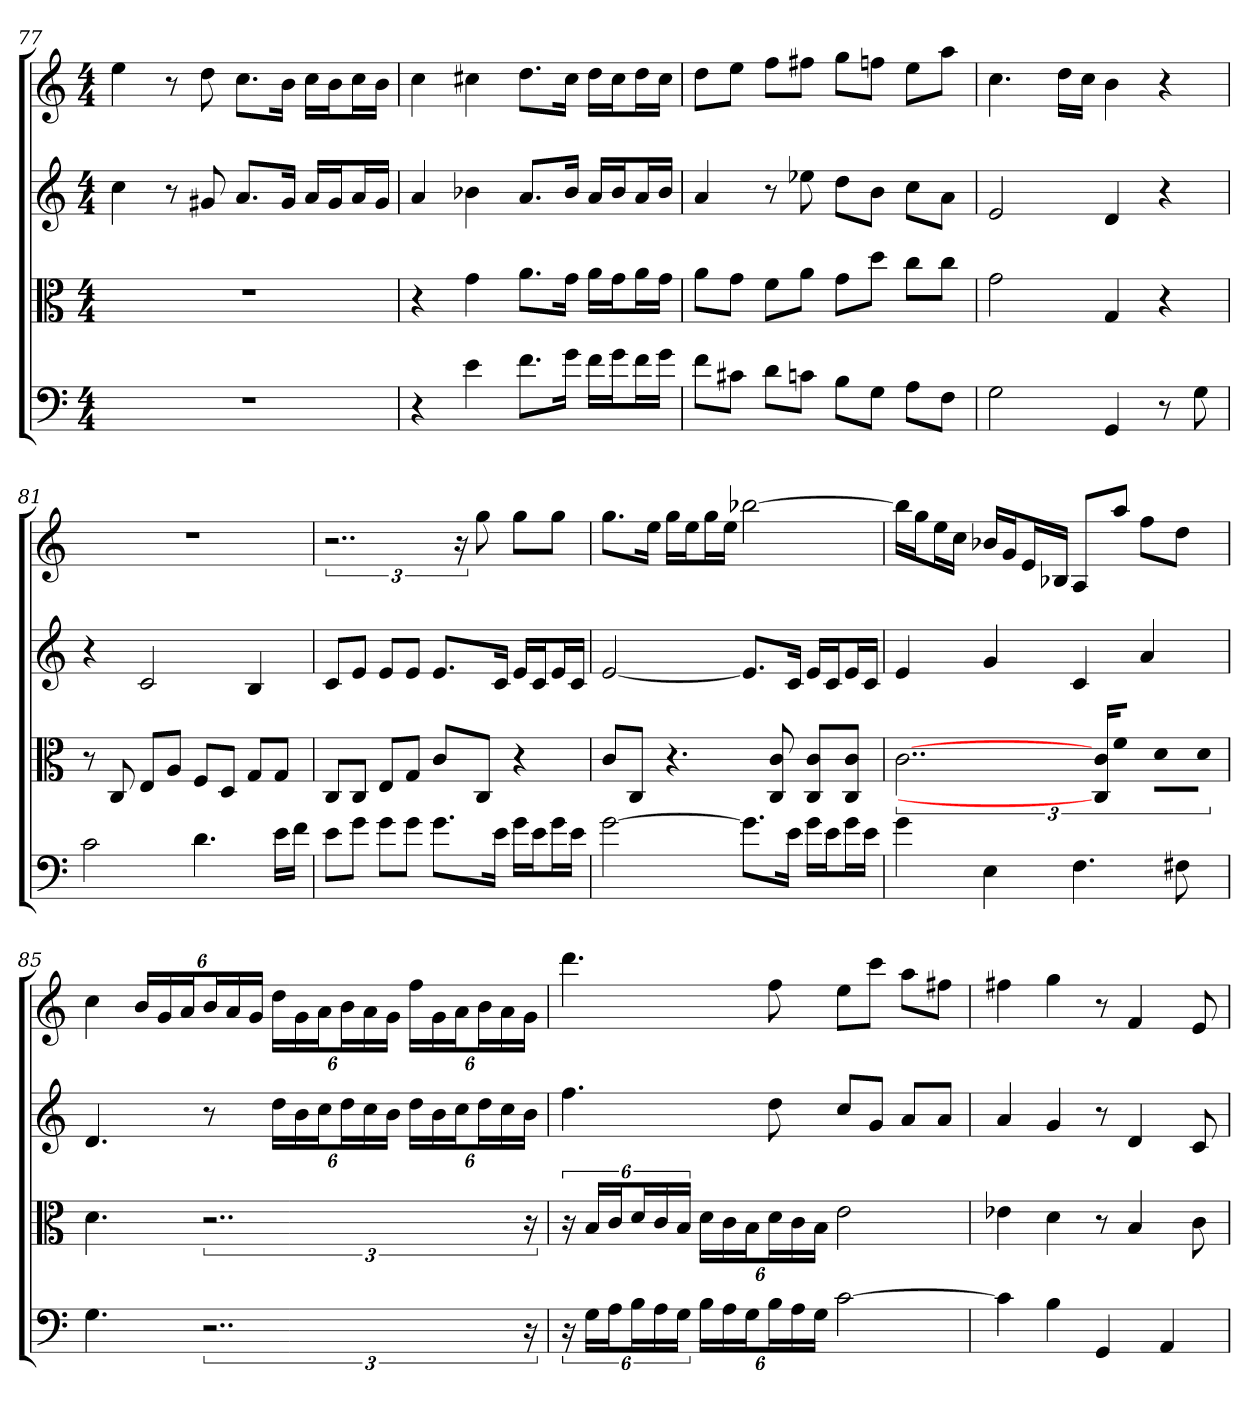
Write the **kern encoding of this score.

**kern	**kern	**kern	**kern
*part4	*part3	*part2	*part1
*staff4	*staff3	*staff2	*staff1
*clefF4	*clefC3	*clefG2	*clefG2
*k[]	*k[]	*k[]	*k[]
*C:	*C:	*C:	*C:
*M4/4	*M4/4	*M4/4	*M4/4
=77	=77	=77	=77
1r	1r	4cc	4ee
.	.	8r	8r
.	.	8g#X	8dd
.	.	8.a/L	8.cc\L
.	.	16g#/Jk	16b\Jk
.	.	16a/LL	16cc\LL
.	.	16g#/J	16b\J
.	.	16a/L	16cc\L
.	.	16g#/JJ	16b\JJ
=78	=78	=78	=78
4r	4r	4a	4cc
4e	4g	4b-X	4cc#X
8.f\L	8.a\L	8.a/L	8.dd\L
16g\Jk	16g\Jk	16b-/Jk	16cc#\Jk
16f\LL	16a\LL	16a/LL	16dd\LL
16g\J	16g\J	16b-/J	16cc#\J
16f\L	16a\L	16a/L	16dd\L
16g\JJ	16g\JJ	16b-/JJ	16cc#\JJ
=79	=79	=79	=79
8f\L	8a\L	4a	8dd\L
8c#X\J	8g\J	.	8ee\J
8d\L	8f\L	8r	8ff\L
8cn\J	8a\J	8ee-X	8ff#X\J
8B\L	8g\L	8dd\L	8gg\L
8G\J	8dd\J	8b\J	8ffn\J
8A\L	8cc\L	8cc\L	8ee\L
8F\J	8cc\J	8a\J	8aa\J
=80	=80	=80	=80
2G	2g	2e	4.cc
.	.	.	16dd\LL
.	.	.	16cc\JJ
4GG	4G	4d	4b
8r	4r	4r	4r
8G	.	.	.
=81	=81	=81	=81
2c	8r	4r	1r
.	8C	.	.
.	8E/L	2c	.
.	8A/J	.	.
4.d	8F/L	.	.
.	8D/J	.	.
.	8G/L	4B	.
16e\LL	8G/J	.	.
16f\JJ	.	.	.
=82	=82	=82	=82
8e\L	8C/L	8c/L	3..r
8g\J	8C/J	8e/J	.
8g\L	8E/L	8e/L	.
8g\J	8G/J	8e/J	.
8.g\L	8c/L	8.e/L	.
.	.	.	24r
.	8C/J	.	8gg
16e\Jk	.	16c/Jk	.
16g\LL	4r	16e/LL	8gg\L
16e\J	.	16c/J	.
16g\L	.	16e/L	8gg\J
16e\JJ	.	16c/JJ	.
=83	=83	=83	=83
[2g	8c/L	[2e	8.gg\L
.	8C/J	.	.
.	.	.	16ee\Jk
.	4.r	.	16gg\LL
.	.	.	16ee\J
.	.	.	16gg\L
.	.	.	16ee\JJ
8.g\L]	.	8.e/L]	[2bb-X
.	8C 8c	.	.
16e\Jk	.	16c/Jk	.
16g\LL	8C/ 8c/L	16e/LL	.
16e\J	.	16c/J	.
16g\L	8C/ 8c/J	16e/L	.
16e\JJ	.	16c/JJ	.
=84	=84	=84	=84
4g	[3..c	4e	16bb-\LL]
.	.	.	16gg\J
.	.	.	16ee\L
.	.	.	16cc\JJ
4E	.	4g	16b-X/LL
.	.	.	16g/J
.	.	.	16e/L
.	.	.	16B-X/JJ
4.F	.	4c	8A/L
.	24C]/ 24c/KL	.	.
.	8f/J	.	8aa/J
.	8d\L	4a	8ff\L
8F#X	8d\J	.	8dd\J
=85	=85	=85	=85
4.G	4.d	4.d	4cc
.	.	.	24b/LL
.	.	.	24g/
.	.	.	24a/J
3..r	3..r	8r	24b/L
.	.	.	24a/
.	.	.	24g/JJ
.	.	24dd\LL	24dd\LL
.	.	24b\	24g\
.	.	24cc\J	24a\J
.	.	24dd\L	24b\L
.	.	24cc\	24a\
.	.	24b\JJ	24g\JJ
.	.	24dd\LL	24ff\LL
.	.	24b\	24g\
.	.	24cc\J	24a\J
.	.	24dd\L	24b\L
.	.	24cc\	24a\
24r	24r	24b\JJ	24g\JJ
=86	=86	=86	=86
24r	24r	4.ff	4.ddd
24G\LL	24B/LL	.	.
24A\J	24c/J	.	.
24B\L	24d/L	.	.
24A\	24c/	.	.
24G\JJ	24B/JJ	.	.
24B\LL	24d\LL	.	.
24A\	24c\	.	.
24G\J	24B\J	.	.
24B\L	24d\L	8dd	8ff
24A\	24c\	.	.
24G\JJ	24B\JJ	.	.
[2c	2e	8cc/L	8ee\L
.	.	8g/J	8ccc\J
.	.	8a/L	8aa\L
.	.	8a/J	8ff#X\J
=87	=87	=87	=87
4c]	4e-X	4a	4ff#X
4B	4d	4g	4gg
4GG	8r	8r	8r
.	4B	4d	4f
4AA	.	.	.
.	8c	8c	8e
=	=	=	=
*-	*-	*-	*-
